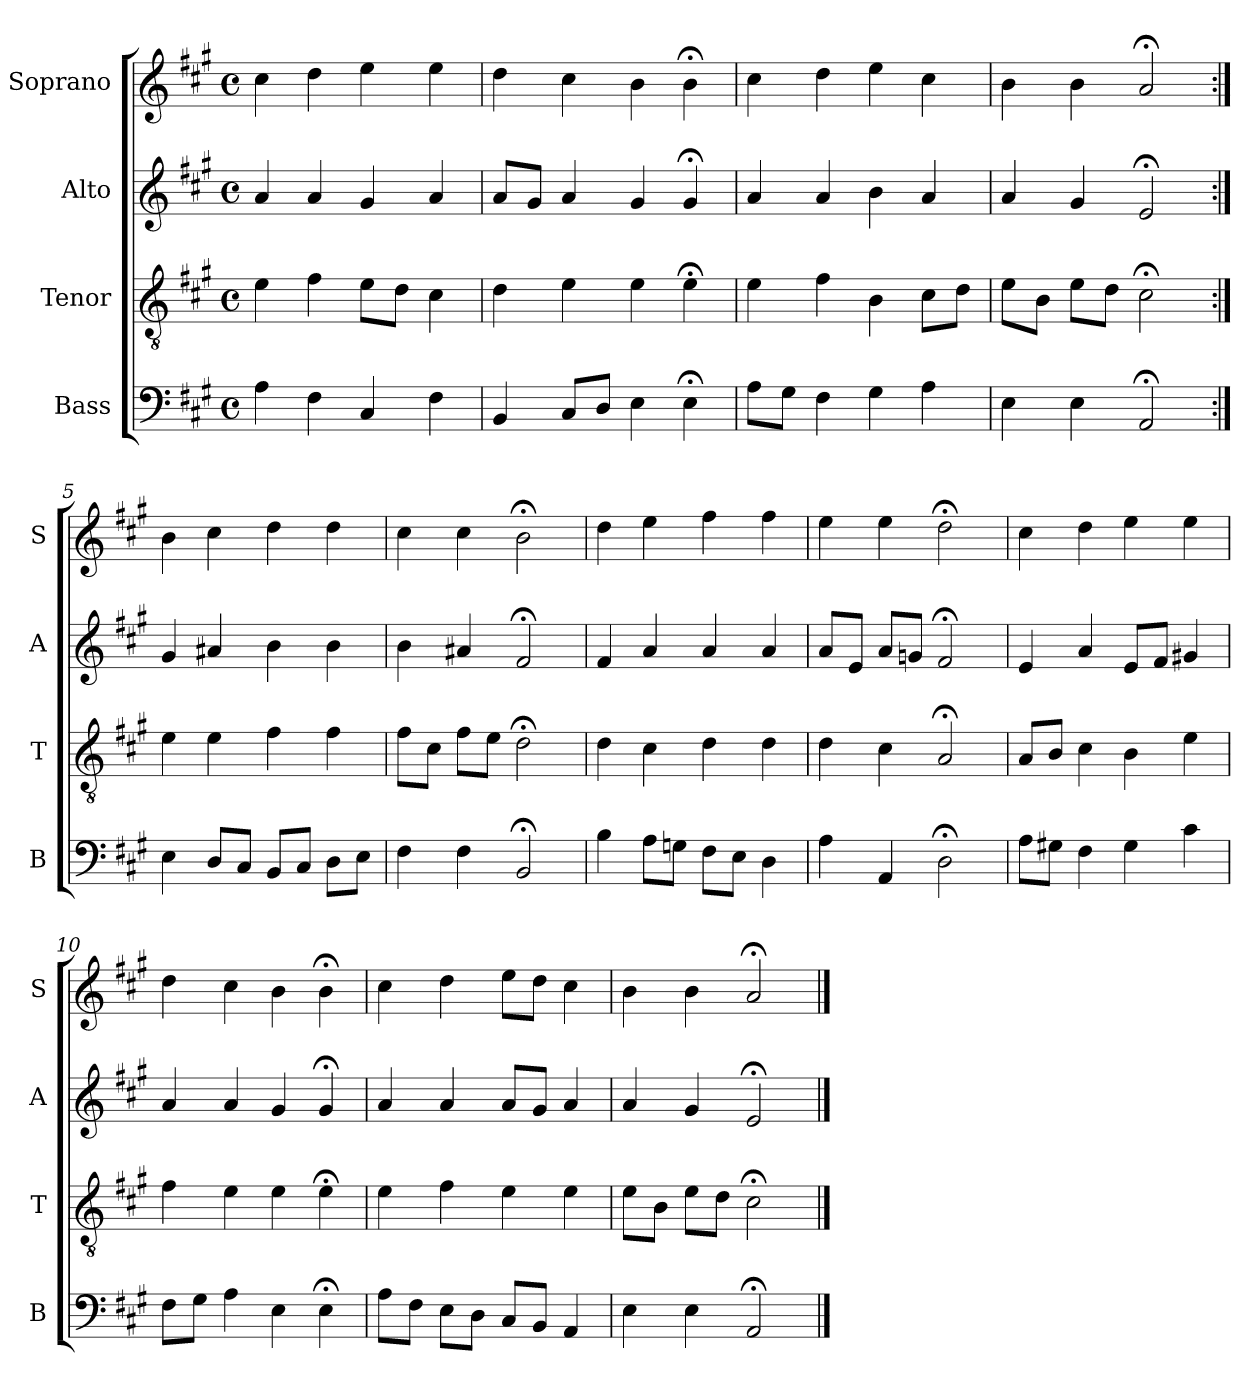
**kern	**kern	**kern	**kern
*part4	*part3	*part2	*part1
*staff4	*staff3	*staff2	*staff1
*I"Bass	*I"Tenor	*I"Alto	*I"Soprano
*I'B	*I'T	*I'A	*I'S
*clefF4	*clefGv2	*clefG2	*clefG2
*k[f#c#g#]	*k[f#c#g#]	*k[f#c#g#]	*k[f#c#g#]
*A:	*A:	*A:	*A:
*M4/4	*M4/4	*M4/4	*M4/4
*met(c)	*met(c)	*met(c)	*met(c)
*MM100	*MM100	*MM100	*MM100
=1	=1	=1	=1
4A	4e	4a	4cc#
4F#	4f#	4a	4dd
4C#	8eL	4g#	4ee
.	8dJ	.	.
4F#	4c#	4a	4ee
=2	=2	=2	=2
4BB	4d	8aL	4dd
.	.	8g#J	.
8C#L	4e	4a	4cc#
8DJ	.	.	.
4E	4e	4g#	4b
4E;<	4e;<	4g#;<	4b;<
=3	=3	=3	=3
8AL	4e	4a	4cc#
8G#J	.	.	.
4F#	4f#	4a	4dd
4G#	4B	4b	4ee
4A	8c#L	4a	4cc#
.	8dJ	.	.
=4	=4	=4	=4
4E	8eL	4a	4b
.	8BJ	.	.
4E	8eL	4g#	4b
.	8dJ	.	.
2AA;<	2c#;<	2e;<	2a;<
=5:|!	=5:|!	=5:|!	=5:|!
4E	4e	4g#	4b
8DL	4e	4a#X	4cc#
8C#J	.	.	.
8BBL	4f#	4b	4dd
8C#J	.	.	.
8DL	4f#	4b	4dd
8EJ	.	.	.
=6	=6	=6	=6
4F#	8f#L	4b	4cc#
.	8c#J	.	.
4F#	8f#L	4a#X	4cc#
.	8eJ	.	.
2BB;<	2d;<	2f#;<	2b;<
=7	=7	=7	=7
4B	4d	4f#	4dd
8AL	4c#	4a	4ee
8GnJ	.	.	.
8F#L	4d	4a	4ff#
8EJ	.	.	.
4D	4d	4a	4ff#
=8	=8	=8	=8
4A	4d	8aL	4ee
.	.	8eJ	.
4AA	4c#	8aL	4ee
.	.	8gnJ	.
2D;<	2A;<	2f#;<	2dd;<
=9	=9	=9	=9
8AL	8AL	4e	4cc#
8G#XJ	8BJ	.	.
4F#	4c#	4a	4dd
4G#	4B	8eL	4ee
.	.	8f#J	.
4c#	4e	4g#X	4ee
=10	=10	=10	=10
8F#L	4f#	4a	4dd
8G#J	.	.	.
4A	4e	4a	4cc#
4E	4e	4g#	4b
4E;<	4e;<	4g#;<	4b;<
=11	=11	=11	=11
8AL	4e	4a	4cc#
8F#J	.	.	.
8EL	4f#	4a	4dd
8DJ	.	.	.
8C#L	4e	8aL	8eeL
8BBJ	.	8g#J	8ddJ
4AA	4e	4a	4cc#
=12	=12	=12	=12
4E	8eL	4a	4b
.	8BJ	.	.
4E	8eL	4g#	4b
.	8dJ	.	.
2AA;<	2c#;<	2e;<	2a;<
==	==	==	==
*-	*-	*-	*-
